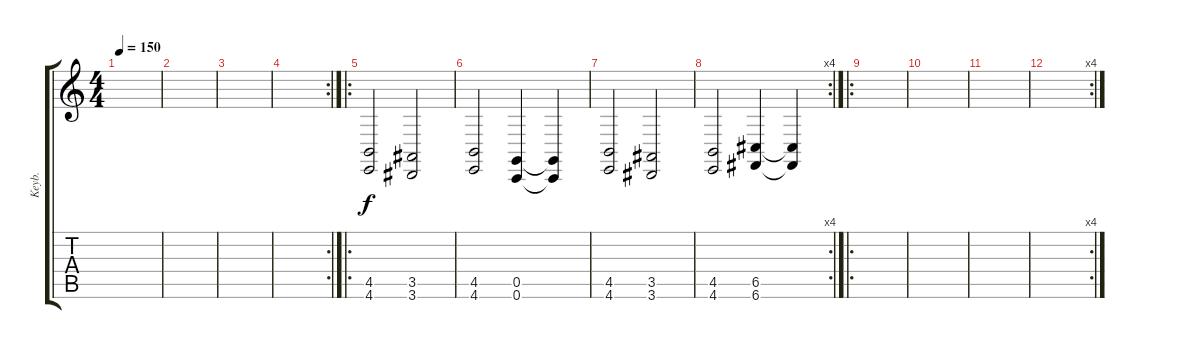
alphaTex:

\track ("Keyb." "Keyb.") {instrument stringensemble1}
\staff {score tabs}
\tuning (E4 C4 G3 C3 G2 C2) {hide}
\ts (4 4)
\tempo 150
\clef g2
\ks c
|
|
|
\rc 2
|
\ro
(4.5 4.6).2 (3.5 3.6).2 |
(4.5 4.6).2 (0.5 0.6).4 (0.5{t} 0.6{t}).4 |
(4.5 4.6).2 (3.5 3.6).2 |
\rc 4
(4.5 4.6).2 (6.5 6.6).4 (6.5{t} 6.6{t}).4 |
\ro
|
|
|
\rc 4
